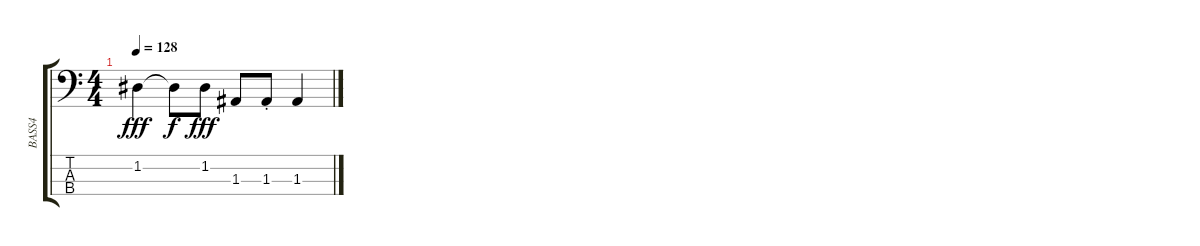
\track ("BASS4" "BASS4") {instrument electricbassfinger}
\staff {score tabs}
\tuning (G2 D2 A1 E1) {hide}
\ts (4 4)
\tempo 128
\clef f4
\ks c
1.2.4{dy fff} 1.2{t}.8{dy f} 1.2.8{dy fff} 1.3.8 1.3{st}.8 1.3.4
